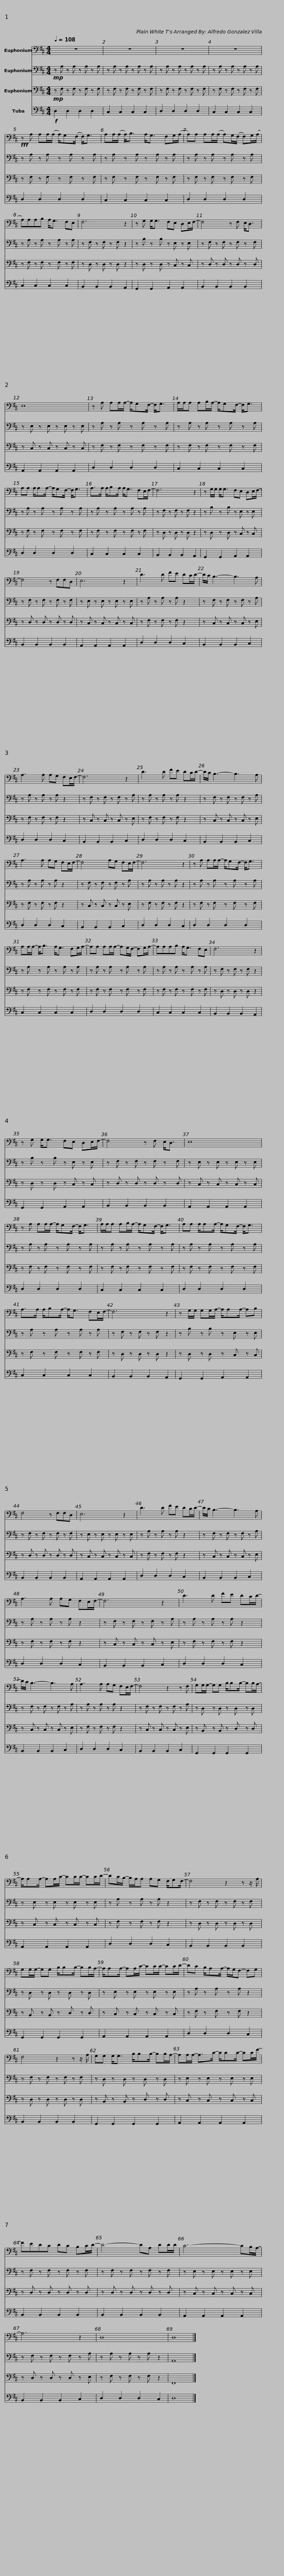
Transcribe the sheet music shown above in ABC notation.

X:1
%%score 1 2 3 4
L:1/8
Q:1/4=108
M:4/4
I:linebreak $
K:D
V:1 bass
V:2 bass
V:3 bass
V:4 bass
V:1
 z8 | z8 | z8 | z8 |$!fff! z A, A,A,/(A,/ A,/)G,(F,/ F,<)G, | %5
 A,A,/(A,/ A,<)B, A,<G, F,G,/(A,/ | A,)A, A,A,/(A,/ A,)G,/(F,/ F,)G,/(A,/ | A,)A,A,B, A,<G, F,E, |$ F,6 z2 | z G, G,<G, F,E, D,E,/F,/- | %10
 F,4 z F, E,<D, | E,8 |$ z A, A,A,/A,/- A,/G,F,/- F,<G, | A,/A,/A, A,B,/A,/- A,/G,F,/- F,<G, | A,A, A,/A,A,/- A,/G,F,/- F,<G, |$ %15
 A,>A, A,/B,A,/ A,<G, F,E,/F,/- | F,6 z2 | z G,/G,/ G,<G, F,E, D,E,/F,/- | F,4 z F,F,D, |$ E,6 z2 | %20
 D3 D FE DC/D/- | D/C/ B,3- B,3 A, | A,3 A, A,G, F,E,/F,/- |$ F,6 z2 | D3 D FE DC/D/- | %25
 D/C/ B,3- B,3 A, | A,3 A, A,G, F,E,/F,/- |$ F,4 A,G, F,E,/F,/- | F,6 z2 | z A, A,A,/A,/- A,/G,F,/- F,<G, | %30
 A,A,/A,/- A,<B, A,<G, F,G,/A,/- |$ A,A, A,A,/A,/- A,G,/F,/- F,G,/A,/- | A,A,A,B, A,<G, F,E, | F,6 z2 | z G, G,<G, F,E, D,E,/F,/- |$ %35
 F,4 z F, E,<D, | E,8 | z A, A,A,/A,/- A,/G,F,/- F,<G, | A,/A,/A, A,B,/A,/- A,/G,F,/- F,<G, |$ A,A, A,/A,A,/- A,/G,F,/- F,<G, | %40
 A,>A, A,/B,A,/- A,<G, F,E,/F,/- | F,6 z2 |$ z G,/G,/ G,G,/A,/- A,/A,A,/- A,B, | F,4 z F,F,D, | E,6 z2 | %45
 D3 D FE DC/D/- |$ D/C/ B,3- B,3 A, | A,3 A, A,G, F,E,/F,/- | F,6 z2 | D3 D FE DC/D/- |$ %50
 D/C/ B,3- B,3 A, | A,3 A, A,G, F,E,/F,/- | F,4 z2 z F, | G,G,/G,/- G,G, B,/B,B,/- B,B,/A,/- |$ A,/A,A,/- A,A,/C/- CC/C/- CC/D/- | %55
 DC/B,/- B,/A,/A, A,G, F,/G,F,/- | F,4 z2 z z/ A,/ |$ G,G,/G,/- G,G, B,/B,B,/- B,B,/A,/- | A,/A,A,/- A,A,/C/- CC/C/- CC/D/- | DC B,/A,A,/- A,/G,/F,- F,G, |$ %60
 F,4 z2 z z/ A,/ | G,G, G,<G, B,/B,B,/- B,B,/A,/- | A,A,/A,/- A,>C- C/CC/- CC/F/- |$ FEDC DC B,C/D/- | D4- DA, DD/D/ | %65
 C6- CB,/A,/- | A,6 z2 |$ D,8 | D,8 |] %69
V:2
!mp! z A, z A, z A, z A, | z A, z A, z A, z A, | z A, z A, z A, z A, | z A, z A, z A, z A, |$ z A, z A, z A, z A, | %5
 z A, z A, z A, z A, | z A, z A, z A, z A, | z A, z A, z A, z A, |$ z F, z F, z F, z2 | z B, z B, z E, z E, | %10
 z F, z F, z F, z F, | z E, z E, z E, z E, |$ z A, z A, z A, z A, | z A, z A, z A, z A, | z A, z A, z A, z A, |$ %15
 z A, z A, z A, z A, | z F, z F, z F, z2 | z B, z B, z E, z E, | z F, z F, z F, z F, |$ z E, z E, z E, z E, | %20
 z A, z A, z A, z2 | z F, z F, z F, z A, | z A, z A, z A, z2 |$ z F, z F, z F, z A, | z A, z A, z A, z2 | %25
 z F, z F, z F, z A, | z A, z A, z A, z2 |$ z F, z F, z F, z A, | z A, z A, z A, z2 | z A, z A, z A, z A, | %30
 z A, z A, z A, z A, |$ z A, z A, z A, z A, | z A, z A, z A, z A, | z F, z F, z F, z2 | z B, z B, z E, z E, |$ %35
 z F, z F, z F, z F, | z E, z E, z E, z E, | z A, z A, z A, z A, | z A, z A, z A, z A, |$ z A, z A, z A, z A, | %40
 z A, z A, z A, z A, | z F, z F, z F, z2 |$ z B, z B, z E, z E, | z F, z F, z F, z F, | z E, z E, z E, z E, | %45
 z A, z A, z A, z2 |$ z F, z F, z F, z A, | z A, z A, z A, z2 | z F, z F, z F, z A, | z A, z A, z A, z2 |$ %50
 z F, z F, z F, z A, | z A, z A, z A, z2 | z F, z F, z F, z A, | z D, z D, z D, z D, |$ z E, z E, z E, z E, | %55
 z A, z A, z A, z2 | z F, z F, z F, z F, |$ z D, z D, z D, z D, | z E, z E, z E, z E, | z A, z A, z A, z2 |$ %60
 z F, z F, z F, z F, | z D, z D, z D, z D, | z E, z E, z E, z E, |$ z F, z F, z F, z F, | z F, z F, z F, z F, | %65
 z E, z E, z E, z E, | z F, z F, z F, z A, |$ z A, z A, z A, z2 | A,,8 |] %69
V:3
!mp! z F, z F, z F, z F, | z F, z F, z F, z F, | z F, z F, z F, z F, | z F, z F, z F, z F, |$ z F, z F, z F, z F, | %5
 z F, z F, z F, z F, | z F, z F, z F, z F, | z F, z F, z F, z F, |$ z D, z D, z D, z2 | z D, z D, z C, z C, | %10
 z D, z D, z D, z D, | z C, z C, z C, z C, |$ z F, z F, z F, z F, | z F, z F, z F, z F, | z F, z F, z F, z F, |$ %15
 z F, z F, z F, z F, | z D, z D, z D, z2 | z D, z D, z C, z C, | z D, z D, z D, z D, |$ z C, z C, z C, z C, | %20
 z F, z F, z F, z2 | z C, z C, z C, z E, | z F, z F, z F, z2 |$ z C, z C, z C, z E, | z F, z F, z F, z2 | %25
 z C, z C, z C, z E, | z F, z F, z F, z2 |$ z C, z C, z C, z E, | z F, z F, z F, z2 | z F, z F, z F, z F, | %30
 z F, z F, z F, z F, |$ z F, z F, z F, z F, | z F, z F, z F, z F, | z D, z D, z D, z2 | z D, z D, z C, z C, |$ %35
 z D, z D, z D, z D, | z C, z C, z C, z C, | z F, z F, z F, z F, | z F, z F, z F, z F, |$ z F, z F, z F, z F, | %40
 z F, z F, z F, z F, | z D, z D, z D, z2 |$ z D, z D, z C, z C, | z D, z D, z D, z D, | z C, z C, z C, z C, | %45
 z F, z F, z F, z2 |$ z C, z C, z C, z E, | z F, z F, z F, z2 | z C, z C, z C, z E, | z F, z F, z F, z2 |$ %50
 z C, z C, z C, z E, | z F, z F, z F, z2 | z C, z C, z C, z E, | z B,, z B,, z D, z D, |$ z C, z C, z C, z C, | %55
 z F, z F, z F, z2 | z D, z D, z D, z D, |$ z B,, z B,, z D, z D, | z C, z C, z C, z C, | z F, z F, z F, z2 |$ %60
 z D, z D, z D, z D, | z B,, z B,, z D, z D, | z C, z C, z C, z C, |$ z D, z D, z D, z D, | z D, z D, z D, z D, | %65
 z C, z C, z C, z C, | z D, z D, z D, z E, |$ z F, z F, z F, z2 | F,,8 |] %69
V:4
!f! D,2 D,2 D,2 D,2 | C,2 C,2 C,2 C,2 | D,2 D,2 D,2 D,2 | C,2 C,2 C,2 C,2 |$ D,2 D,2 D,2 D,2 | %5
 C,2 C,2 C,2 C,2 | D,2 D,2 D,2 D,2 | C,2 C,2 C,2 C,2 |$ B,,2 B,,2 B,,2 A,,2 | G,,2 G,,2 A,,2 A,,2 | %10
 B,,2 B,,2 B,,2 B,,2 | A,,2 A,,2 A,,2 A,,2 |$ D,2 D,2 D,2 D,2 | C,2 C,2 C,2 C,2 | D,2 D,2 D,2 D,2 |$ %15
 C,2 C,2 C,2 C,2 | B,,2 B,,2 B,,2 A,,2 | G,,2 G,,2 A,,2 A,,2 | B,,2 B,,2 B,,2 B,,2 |$ A,,2 A,,2 A,,2 A,,2 | %20
 D,2 D,2 D,2 C,2 | B,,2 B,,2 B,,2 C,2 | D,2 D,2 D,2 C,2 |$ B,,2 B,,2 B,,2 C,2 | D,2 D,2 D,2 C,2 | %25
 B,,2 B,,2 B,,2 C,2 | D,2 D,2 D,2 C,2 |$ B,,2 B,,2 B,,2 C,2 | D,2 D,2 D,2 C,2 | D,2 D,2 D,2 D,2 | %30
 C,2 C,2 C,2 C,2 |$ D,2 D,2 D,2 D,2 | C,2 C,2 C,2 C,2 | B,,2 B,,2 B,,2 A,,2 | G,,2 G,,2 A,,2 A,,2 |$ %35
 B,,2 B,,2 B,,2 B,,2 | A,,2 A,,2 A,,2 A,,2 | D,2 D,2 D,2 D,2 | C,2 C,2 C,2 C,2 |$ D,2 D,2 D,2 D,2 | %40
 C,2 C,2 C,2 C,2 | B,,2 B,,2 B,,2 A,,2 |$ G,,2 G,,2 A,,2 A,,2 | B,,2 B,,2 B,,2 B,,2 | A,,2 A,,2 A,,2 A,,2 | %45
 D,2 D,2 D,2 C,2 |$ B,,2 B,,2 B,,2 C,2 | D,2 D,2 D,2 C,2 | B,,2 B,,2 B,,2 C,2 | D,2 D,2 D,2 C,2 |$ %50
 B,,2 B,,2 B,,2 C,2 | D,2 D,2 D,2 C,2 | B,,2 B,,2 B,,2 C,2 | G,,2 G,,2 G,,2 G,,2 |$ A,,2 A,,2 A,,2 A,,2 | %55
 D,2 D,2 D,2 C,2 | B,,2 B,,2 B,,2 B,,2 |$ G,,2 G,,2 G,,2 G,,2 | A,,2 A,,2 A,,2 A,,2 | D,2 D,2 D,2 C,2 |$ %60
 B,,2 B,,2 B,,2 B,,2 | G,,2 G,,2 G,,2 G,,2 | A,,2 A,,2 A,,2 A,,2 |$ B,,2 B,,2 B,,2 B,,2 | B,,2 B,,2 B,,2 B,,2 | %65
 A,,2 A,,2 A,,2 A,,2 | B,,2 B,,2 B,,2 C,2 |$ D,2 D,2 D,2 C,2 | D,8 |] %69
